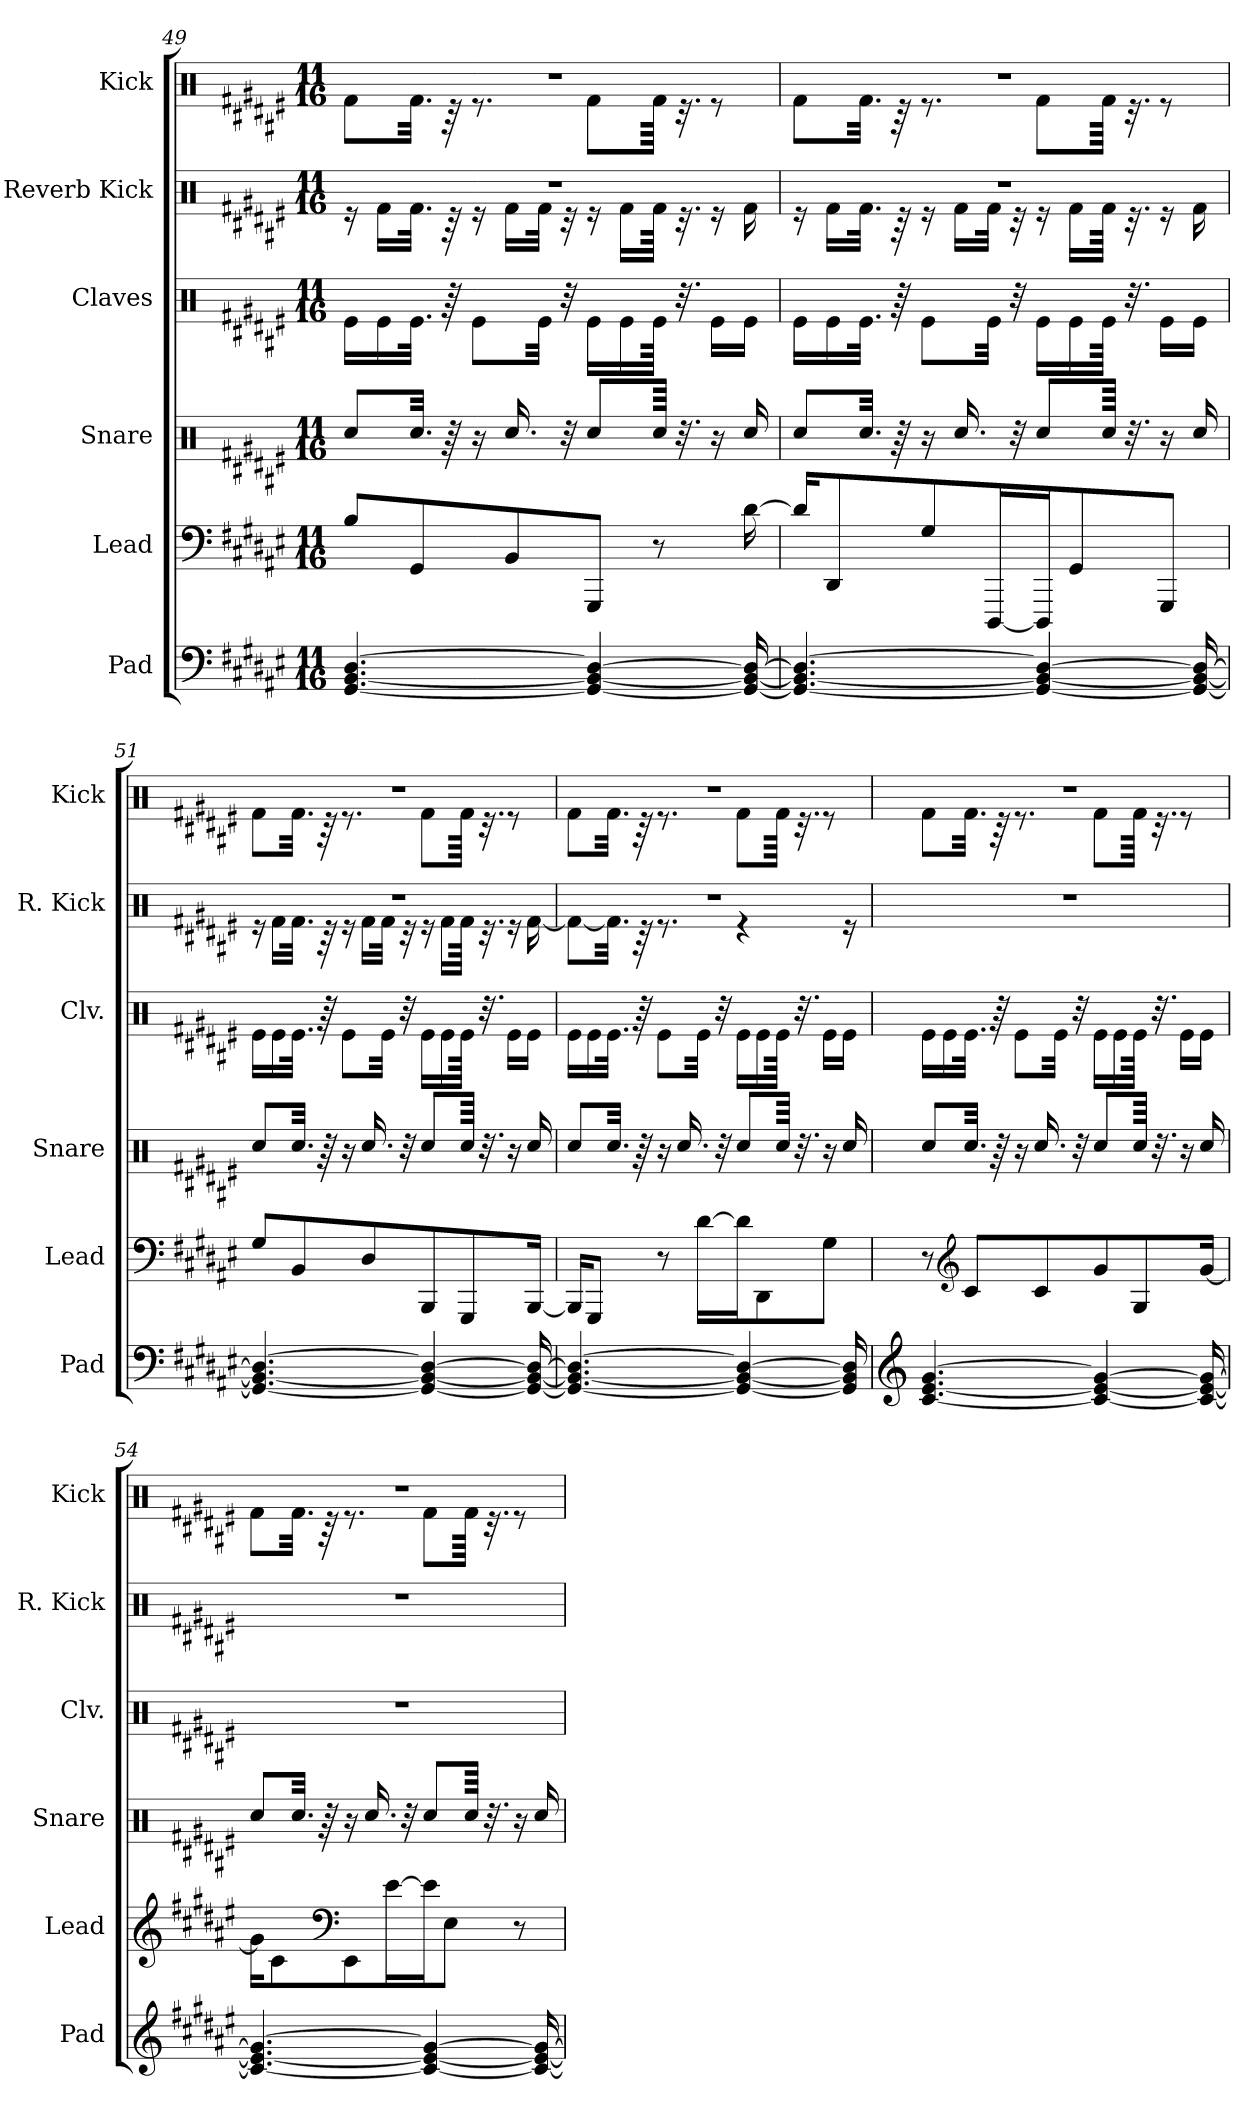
**kern	**kern	**kern	**kern	**kern	**kern
*part6	*part5	*part4	*part3	*part2	*part1
*staff6	*staff5	*staff4	*staff3	*staff2	*staff1
*I"Pad	*I"Lead	*I"Snare	*I"Claves	*I"Reverb Kick	*I"Kick
*I'Pad	*I'Lead	*I'Snare	*I'Clv.	*I'R. Kick	*I'Kick
!!LO:PB:g=z
*clefF4	*clefF4	*clefX	*clefX	*clefX	*clefX
*k[f#c#g#d#a#e#]	*k[f#c#g#d#a#e#]	*k[f#c#g#d#a#e#]	*k[f#c#g#d#a#e#]	*k[f#c#g#d#a#e#]	*k[f#c#g#d#a#e#]
*M11/16	*M11/16	*M11/16	*M11/16	*M11/16	*M11/16
=49	=49	=49	=49	=49	=49
*	*	*	*	*^	*^
[4.GG#/ [4.BB/ [4.D#/	8B/L	8Rcc/L	16Re\LL	16%11r	16r	16%11r	8Rf\L
.	.	.	16Re\	.	16Rf\LL	.	.
.	8GG#/	32.Rcc/Jkk	32.Re\JJk	.	32.Rf\JJk	.	32.Rf\Jkk
.	.	64r	64r	.	64r	.	64r
.	.	16r	8Re\L	.	16r	.	8.r
.	8BB/	16.Rcc/	.	.	16Rf\LL	.	.
.	.	.	32Re\Jkk	.	32Rf\JJk	.	.
.	.	32r	32r	.	32r	.	.
4GG#/_ 4BB/_ 4D#/_	8GGG#/J	8Rcc/L	16Re\LL	.	16r	.	8Rf\L
.	.	.	16Re\	.	16Rf\LL	.	.
.	8r	64Rcc/Jkkk	64Re\JJkk	.	64Rf\JJkk	.	64Rf\Jkkk
.	.	32.r	32.r	.	32.r	.	32.r
.	.	16r	16Re\LL	.	16r	.	8r
16GG#/_ 16BB/_ 16D#/_	[16d#\	16Rcc/	16Re\JJ	.	16Rf\	.	.
=50	=50	=50	=50	=50	=50	=50	=50
4.GG#/_ 4.BB/_ 4.D#/_	16d#/KL]	8Rcc/L	16Re\LL	16%11r	16r	16%11r	8Rf\L
.	8DD#/	.	16Re\	.	16Rf\LL	.	.
.	.	32.Rcc/Jkk	32.Re\JJk	.	32.Rf\JJk	.	32.Rf\Jkk
.	.	64r	64r	.	64r	.	64r
.	8G#/	16r	8Re\L	.	16r	.	8.r
.	.	16.Rcc/	.	.	16Rf\LL	.	.
.	[16DDD#/L	.	32Re\Jkk	.	32Rf\JJk	.	.
.	.	32r	32r	.	32r	.	.
4GG#/_ 4BB/_ 4D#/_	16DDD#/J]	8Rcc/L	16Re\LL	.	16r	.	8Rf\L
.	8GG#/	.	16Re\	.	16Rf\LL	.	.
.	.	64Rcc/Jkkk	64Re\JJkk	.	64Rf\JJkk	.	64Rf\Jkkk
.	.	32.r	32.r	.	32.r	.	32.r
.	8GGG#/J	16r	16Re\LL	.	16r	.	8r
16GG#/_ 16BB/_ 16D#/_	.	16Rcc/	16Re\JJ	.	16Rf\	.	.
!!LO:LB:g=z	!!
=51	=51	=51	=51	=51	=51	=51	=51
4.GG#/_ 4.BB/_ 4.D#/_	8G#/L	8Rcc/L	16Re\LL	16%11r	16r	16%11r	8Rf\L
.	.	.	16Re\	.	16Rf\LL	.	.
.	8BB/	32.Rcc/Jkk	32.Re\JJk	.	32.Rf\JJk	.	32.Rf\Jkk
.	.	64r	64r	.	64r	.	64r
.	.	16r	8Re\L	.	16r	.	8.r
.	8D#/	16.Rcc/	.	.	16Rf\LL	.	.
.	.	.	32Re\Jkk	.	32Rf\JJk	.	.
.	.	32r	32r	.	32r	.	.
4GG#/_ 4BB/_ 4D#/_	8BBB/	8Rcc/L	16Re\LL	.	16r	.	8Rf\L
.	.	.	16Re\	.	16Rf\LL	.	.
.	8GGG#/	64Rcc/Jkkk	64Re\JJkk	.	64Rf\JJkk	.	64Rf\Jkkk
.	.	32.r	32.r	.	32.r	.	32.r
.	.	16r	16Re\LL	.	16r	.	8r
16GG#/_ 16BB/_ 16D#/_	[16BBB/Jk	16Rcc/	16Re\JJ	.	[16Rf\	.	.
=52	=52	=52	=52	=52	=52	=52	=52
4.GG#/_ 4.BB/_ 4.D#/_	16BBB/KL]	8Rcc/L	16Re\LL	16%11r	8Rf\L_	16%11r	8Rf\L
.	8GGG#/J	.	16Re\	.	.	.	.
.	.	32.Rcc/Jkk	32.Re\JJk	.	32.Rf\Jkk]	.	32.Rf\Jkk
.	.	64r	64r	.	64r	.	64r
.	8r	16r	8Re\L	.	8.r	.	8.r
.	.	16.Rcc/	.	.	.	.	.
.	[16d#\LL	.	32Re\Jkk	.	.	.	.
.	.	32r	32r	.	.	.	.
4GG#/_ 4BB/_ 4D#/_	16d#\J]	8Rcc/L	16Re\LL	.	4r	.	8Rf\L
.	8DD#\	.	16Re\	.	.	.	.
.	.	64Rcc/Jkkk	64Re\JJkk	.	.	.	64Rf\Jkkk
.	.	32.r	32.r	.	.	.	32.r
.	8G#\J	16r	16Re\LL	.	.	.	8r
16GG#/] 16BB/] 16D#/]	.	16Rcc/	16Re\JJ	.	16r	.	.
*	*	*	*	*v	*v	*	*
!!LO:PB:g=z	!!
=53	=53	=53	=53	=53	=53	=53
*clefG2	*	*	*	*	*	*
[4.c#/ [4.e#/ [4.g#/	8r	8Rcc/L	16Re\LL	16%11r	16%11r	8Rf\L
.	.	.	16Re\	.	.	.
*	*clefG2	*	*	*	*	*
.	8c#/L	32.Rcc/Jkk	32.Re\JJk	.	.	32.Rf\Jkk
.	.	64r	64r	.	.	64r
.	.	16r	8Re\L	.	.	8.r
.	8c#/	16.Rcc/	.	.	.	.
.	.	.	32Re\Jkk	.	.	.
.	.	32r	32r	.	.	.
4c#/_ 4e#/_ 4g#/_	8g#/	8Rcc/L	16Re\LL	.	.	8Rf\L
.	.	.	16Re\	.	.	.
.	8G#/	64Rcc/Jkkk	64Re\JJkk	.	.	64Rf\Jkkk
.	.	32.r	32.r	.	.	32.r
.	.	16r	16Re\LL	.	.	8r
16c#/_ 16e#/_ 16g#/_	[16g#/Jk	16Rcc/	16Re\JJ	.	.	.
=54	=54	=54	=54	=54	=54	=54
4.c#/_ 4.e#/_ 4.g#/_	16g#\KL]	8Rcc/L	16%11r	16%11r	16%11r	8Rf\L
.	8c#\	.	.	.	.	.
.	.	32.Rcc/Jkk	.	.	.	32.Rf\Jkk
.	.	64r	.	.	.	64r
*	*clefF4	*	*	*	*	*
.	8EE#\	16r	.	.	.	8.r
.	.	16.Rcc/	.	.	.	.
.	[16e#\L	.	.	.	.	.
.	.	32r	.	.	.	.
4c#/_ 4e#/_ 4g#/_	16e#\J]	8Rcc/L	.	.	.	8Rf\L
.	8E#\J	.	.	.	.	.
.	.	64Rcc/Jkkk	.	.	.	64Rf\Jkkk
.	.	32.r	.	.	.	32.r
.	8r	16r	.	.	.	8r
16c#/_ 16e#/_ 16g#/_	.	16Rcc/	.	.	.	.
*	*	*	*	*	*v	*v
=	=	=	=	=	=
*-	*-	*-	*-	*-	*-
